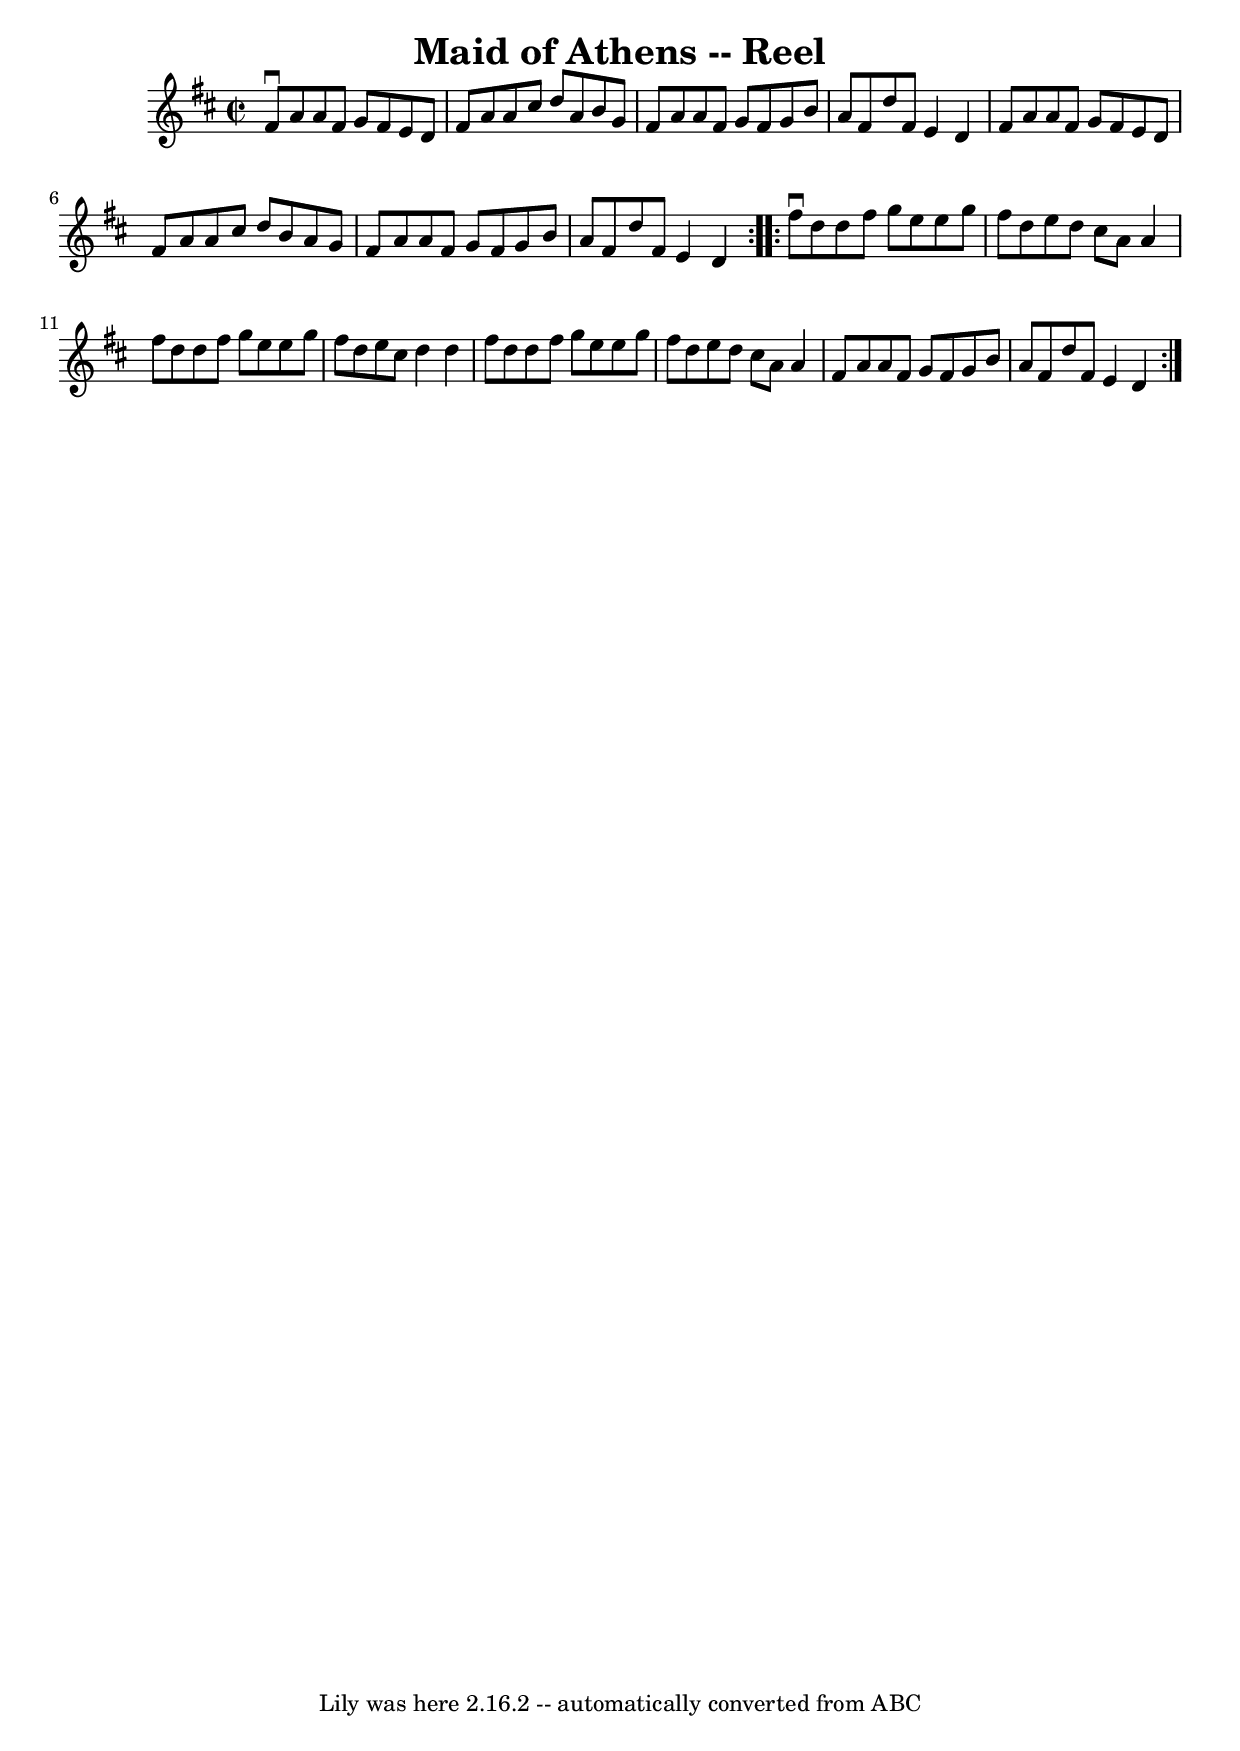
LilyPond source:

\version "2.16.2"
\include "Mammoth.ily"
\header {
  %% book = "Ryan's Mammoth Collection"
  crossRefNumber = "1"
  footnotes = "\\\\159"
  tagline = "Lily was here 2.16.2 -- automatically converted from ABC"
  title = "Maid of Athens -- Reel"

}
voicedefault =  {



  \repeat volta 2 {

    \override Staff.TimeSignature #'style = #'C
    \time 2/2 
    \key d \major
    fis'8^\downbow a'8 a'8 fis'8 g'8    
    fis'8 e'8 d'8    |
    fis'8 a'8 a'8 cis''8 d''8 a'8  
    b'8 g'8    |
    fis'8 a'8 a'8 fis'8 g'8 fis'8 g'8  
    b'8    |
    a'8 fis'8 d''8 fis'8 e'4 d'4    |
    
    fis'8 a'8 a'8 fis'8 g'8 fis'8 e'8 d'8    |
    fis'8  
    a'8 a'8 cis''8 d''8 b'8 a'8 g'8    |
    fis'8 a'8  
    a'8 fis'8 g'8 fis'8 g'8 b'8    |
    a'8 fis'8 d''8 
    fis'8 e'4 d'4    
  } 
  \repeat volta 2 {
    fis''8^\downbow d''8    
    d''8 fis''8 g''8 e''8 e''8 g''8    |
    fis''8 d''8    
    e''8 d''8 cis''8 a'8 a'4    |
    fis''8 d''8 d''8    
    fis''8 g''8 e''8 e''8 g''8    |
    fis''8 d''8 e''8    
    cis''8 d''4 d''4    |
    fis''8 d''8 d''8 fis''8 g''8 
    e''8 e''8 g''8    |
    fis''8 d''8 e''8 d''8 cis''8  
    a'8 a'4    |
    fis'8 a'8 a'8 fis'8 g'8 fis'8 g'8  
    b'8    |
    a'8 fis'8 d''8 fis'8 e'4 d'4    
  }   

}

\score{
  <<

    \context Staff="default"
    {
      \voicedefault 
      
    }

  >>
  \layout {
    
  }
  \midi {
  }

}
